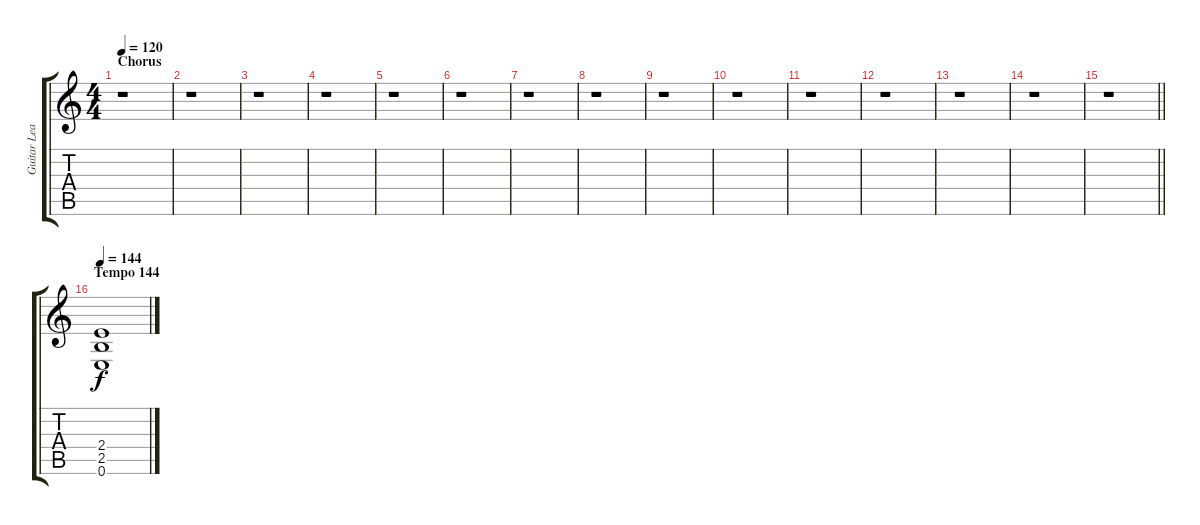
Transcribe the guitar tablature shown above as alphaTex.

\track ("Guitar Lead (Solo)" "Guitar Lea") {instrument distortionguitar}
\staff {score tabs}
\tuning (E4 B3 G3 D3 A2 E2) {hide}
\ts (4 4)
\section ("" "Chorus")
\tempo 120
\clef g2
\ks aminor
r.1{dy f} |
r.1 |
\ks c
r.1 |
r.1 |
r.1 |
r.1 |
r.1 |
r.1 |
r.1 |
r.1 |
r.1 |
r.1 |
r.1 |
r.1 |
\barLineRight lightlight
r.1 |
\section ("" "Tempo 144")
\tempo 144
(2.4 2.5 0.6).1{volume 8 instrument distortionguitar}
